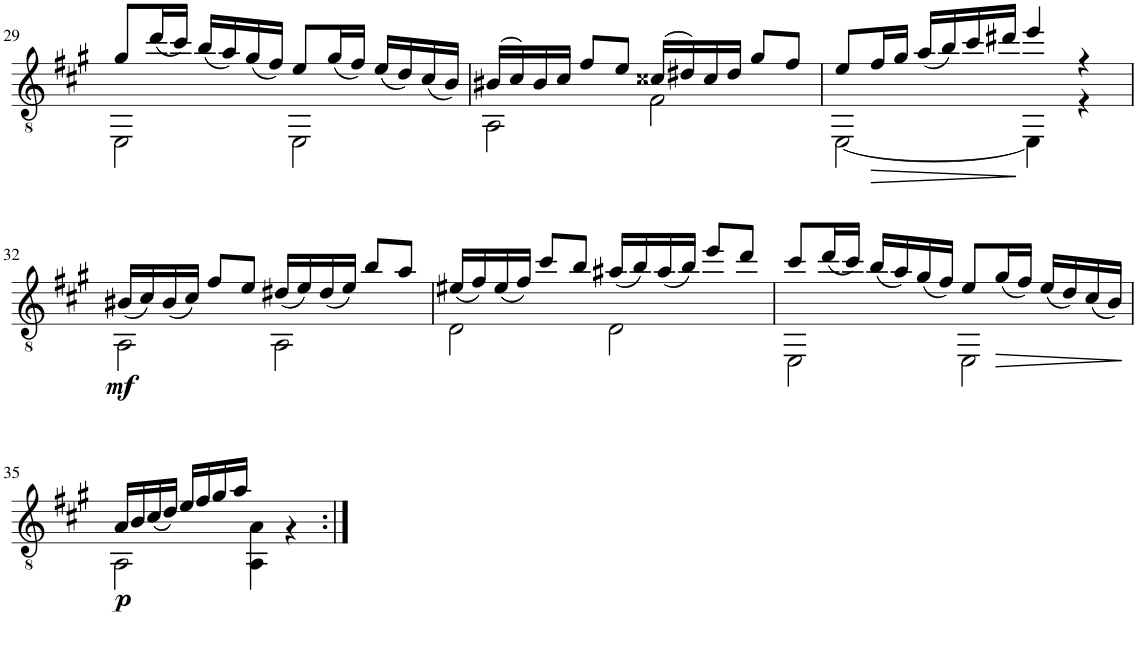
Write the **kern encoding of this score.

**kern	**dynam
*part1	*part1
*staff1	*staff1
*I"Classical Guitar	*
*I'Guit.	*
!!LO:PB:g=z
*clefGv2	*
*k[f#c#g#]	*
*M4/4	*
*met(c)	*
=29	=29
*^	*
8g#/L	2EE\	.
(<16dd/L	.	.
16cc#/JJ)	.	.
(<16b/LL	.	.
16a/)	.	.
(<16g#/	.	.
16f#/JJ)	.	.
8e/L	2EE\	.
(<16g#/L	.	.
16f#/JJ)	.	.
(<16e/LL	.	.
16d/)	.	.
(<16c#/	.	.
16B/JJ)	.	.
=30	=30	=30
(16B#X/LL	2AA\	.
16c#/)	.	.
16B#/	.	.
16c#/JJ	.	.
8f#/L	.	.
8e/J	.	.
(16c##X/LL	2F#\	.
16d#X/)	.	.
16c##/	.	.
16d#/JJ	.	.
8g#/L	.	.
8f#/J	.	.
=31	=31	=31
8e/L	[2EE\	.
!	!	!LO:HP:b
16f#/L	.	>
16g#/JJ	.	.
(<16a/LL	.	.
16b/)	.	.
16cc#/	.	.
16dd#X/JJ	.	.
4ee/	4EE\]	]
4r	4r	.
!!LO:LB:g=z	!!
=32	=32	=32
!	!	!LO:DY:b
(<16B#X/LL	2AA\	mf
16c#/)	.	.
(<16B#/	.	.
16c#/JJ)	.	.
8f#/L	.	.
8e/J	.	.
(<16d#X/LL	2AA\	.
16e/)	.	.
(<16d#/	.	.
16e/JJ)	.	.
8b/L	.	.
8a/J	.	.
=33	=33	=33
(<16e#X/LL	2D\	.
16f#/)	.	.
(<16e#/	.	.
16f#/JJ)	.	.
8cc#/L	.	.
8b/J	.	.
(<16a#X/LL	2D\	.
16b/)	.	.
(<16a#/	.	.
16b/JJ)	.	.
8ee/L	.	.
8dd/J	.	.
=34	=34	=34
8cc#/L	2EE\	.
(<16dd/L	.	.
16cc#/JJ)	.	.
(<16b/LL	.	.
16a/)	.	.
(<16g#/	.	.
16f#/JJ)	.	.
8e/L	2EE\	.
!	!	!LO:HP:b
(<16g#/L	.	>
16f#/JJ)	.	.
(<16e/LL	.	.
16d/)	.	.
(<16c#/	.	.
16B/JJ)	.	.
*v	*v	*
.	]
!!LO:LB:g=z
=35	=35
*^	*
!	!	!LO:DY:b
16A/LL	2AA\	p
16B/	.	.
(<16c#/	.	.
16d/JJ)	.	.
16e/LL	.	.
16f#/	.	.
16g#/	.	.
16a/JJ	.	.
2ryy	4AA\ 4A\	.
.	4r	.
*v	*v	*
=:|!	=:|!
*-	*-
